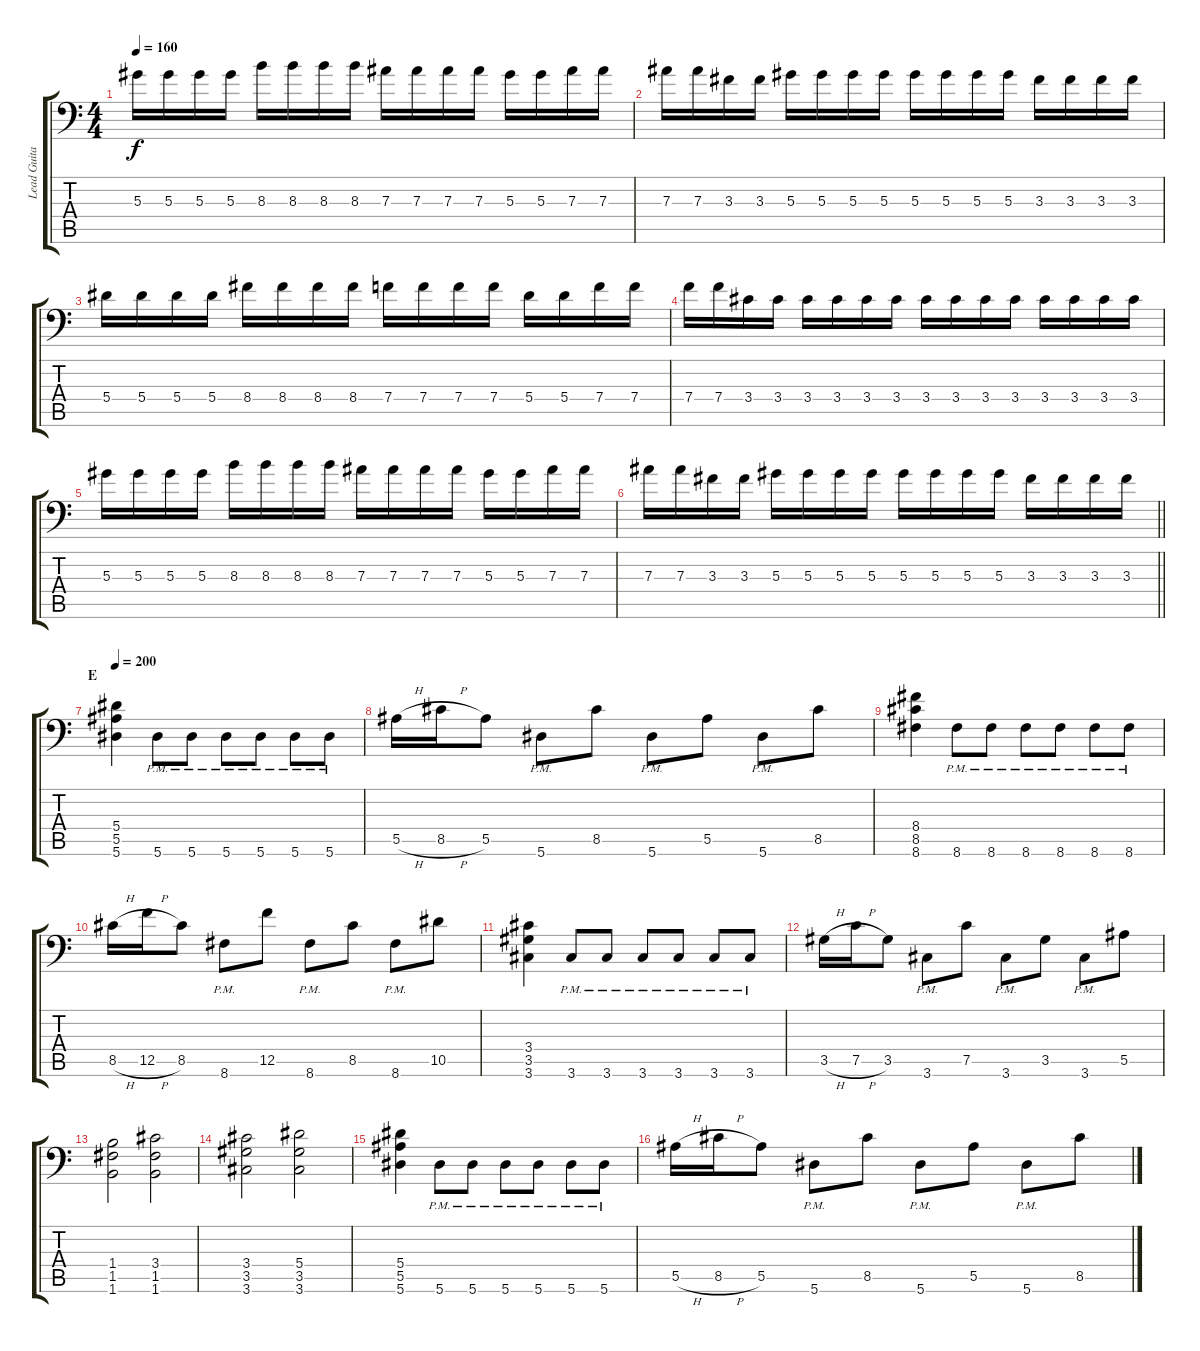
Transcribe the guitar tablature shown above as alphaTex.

\track ("Lead Guitar: Michael Bujaki" "Lead Guita") {instrument overdrivenguitar}
\staff {score tabs}
\tuning (C4 G3 Eb3 Bb2 F2 Bb1) {hide}
\ts (4 4)
\tempo 160
\clef f4
\ks c
5.3.16{dy f} 5.3.16 5.3.16 5.3.16 8.3.16 8.3.16 8.3.16 8.3.16 7.3.16 7.3.16 7.3.16 7.3.16 5.3.16 5.3.16 7.3.16 7.3.16 |
7.3.16 7.3.16 3.3.16 3.3.16 5.3.16 5.3.16 5.3.16 5.3.16 5.3.16 5.3.16 5.3.16 5.3.16 3.3.16 3.3.16 3.3.16 3.3.16 |
5.4.16 5.4.16 5.4.16 5.4.16 8.4.16 8.4.16 8.4.16 8.4.16 7.4.16 7.4.16 7.4.16 7.4.16 5.4.16 5.4.16 7.4.16 7.4.16 |
7.4.16 7.4.16 3.4.16 3.4.16 3.4.16 3.4.16 3.4.16 3.4.16 3.4.16 3.4.16 3.4.16 3.4.16 3.4.16 3.4.16 3.4.16 3.4.16 |
5.3.16 5.3.16 5.3.16 5.3.16 8.3.16 8.3.16 8.3.16 8.3.16 7.3.16 7.3.16 7.3.16 7.3.16 5.3.16 5.3.16 7.3.16 7.3.16 |
\barLineRight lightlight
7.3.16 7.3.16 3.3.16 3.3.16 5.3.16 5.3.16 5.3.16 5.3.16 5.3.16 5.3.16 5.3.16 5.3.16 3.3.16 3.3.16 3.3.16 3.3.16 |
\section ("" "E")
\tempo 200
(5.4 5.5 5.6).4 5.6{pm}.8 5.6{pm}.8 5.6{pm}.8 5.6{pm}.8 5.6{pm}.8 5.6{pm}.8 |
5.5{h}.16 8.5{h}.16 5.5.8 5.6{pm}.8 8.5.8 5.6{pm}.8 5.5.8 5.6{pm}.8 8.5.8 |
(8.4 8.5 8.6).4 8.6{pm}.8 8.6{pm}.8 8.6{pm}.8 8.6{pm}.8 8.6{pm}.8 8.6{pm}.8 |
8.5{h}.16 12.5{h}.16 8.5.8 8.6{pm}.8 12.5.8 8.6{pm}.8 8.5.8 8.6{pm}.8 10.5.8 |
(3.4 3.5 3.6).4 3.6{pm}.8 3.6{pm}.8 3.6{pm}.8 3.6{pm}.8 3.6{pm}.8 3.6{pm}.8 |
3.5{h}.16 7.5{h}.16 3.5.8 3.6{pm}.8 7.5.8 3.6{pm}.8 3.5.8 3.6{pm}.8 5.5.8 |
(1.4 1.5 1.6).2 (3.4 1.5 1.6).2 |
(3.4 3.5 3.6).2 (5.4 3.5 3.6).2 |
(5.4 5.5 5.6).4 5.6{pm}.8 5.6{pm}.8 5.6{pm}.8 5.6{pm}.8 5.6{pm}.8 5.6{pm}.8 |
5.5{h}.16 8.5{h}.16 5.5.8 5.6{pm}.8 8.5.8 5.6{pm}.8 5.5.8 5.6{pm}.8 8.5.8
